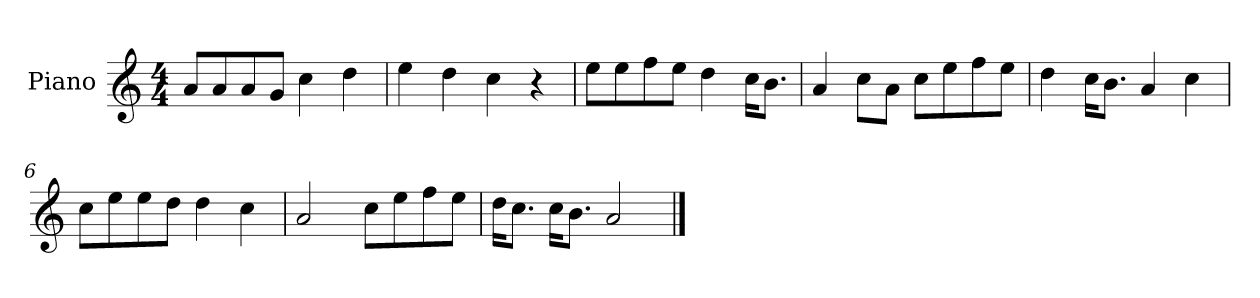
**kern
*part1
*staff1
*I"Piano
*I'P-no
*clefG2
*k[]
*M4/4
*MM90
=1
8a/L
8a/
8a/
8g/J
4cc\
4dd\
=2
4ee\
4dd\
4cc\
4r
=3
8ee\L
8ee\
8ff\
8ee\J
4dd\
16cc\KL
8.b\J
=4
4a/
8cc\L
8a\J
8cc\L
8ee\
8ff\
8ee\J
=5
4dd\
16cc\KL
8.b\J
4a/
4cc\
=6
8cc\L
8ee\
8ee\
8dd\J
4dd\
4cc\
!!LO:LB:g=z
=7
2a/
8cc\L
8ee\
8ff\
8ee\J
=8
16dd\KL
8.cc\J
16cc\KL
8.b\J
2a/
==
*-
